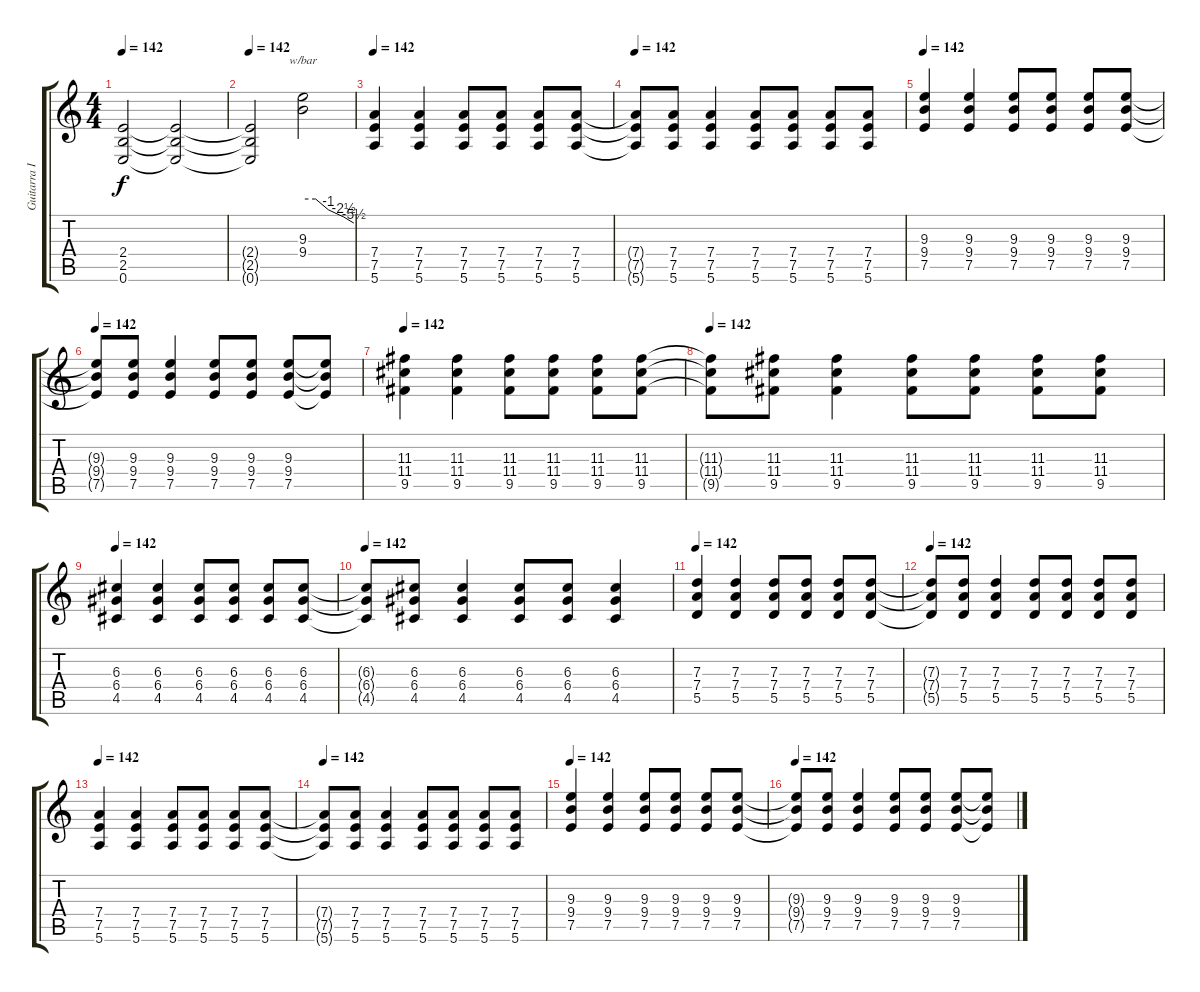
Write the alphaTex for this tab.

\track ("Guitarra I" "Guitarra I") {instrument overdrivenguitar}
\staff {score tabs}
\tuning (E4 B3 G3 D3 A2 E2) {hide}
\ts (4 4)
\tempo 142
\clef g2
\ks c
(2.4 2.5 0.6).2{dy f} (2.4{t} 2.5{t} 0.6{t}).2 |
\tempo 142
(2.4{t} 2.5{t} 0.6{t}).2 (9.3 9.4).2{tbe (custom default 0 0 15 0 30 -4 48 -10 60 -22)} |
\tempo 142
(7.4 7.5 5.6).4 (7.4 7.5 5.6).4 (7.4 7.5 5.6).8 (7.4 7.5 5.6).8 (7.4 7.5 5.6).8 (7.4 7.5 5.6).8 |
\tempo 142
(7.4{t} 7.5{t} 5.6{t}).8 (7.4 7.5 5.6).8 (7.4 7.5 5.6).4 (7.4 7.5 5.6).8 (7.4 7.5 5.6).8 (7.4 7.5 5.6).8 (7.4 7.5 5.6).8 |
\tempo 142
(9.3 9.4 7.5).4 (9.3 9.4 7.5).4 (9.3 9.4 7.5).8 (9.3 9.4 7.5).8 (9.3 9.4 7.5).8 (9.3 9.4 7.5).8 |
\tempo 142
(9.3{t} 9.4{t} 7.5{t}).8 (9.3 9.4 7.5).8 (9.3 9.4 7.5).4 (9.3 9.4 7.5).8 (9.3 9.4 7.5).8 (9.3 9.4 7.5).8 (9.3{t} 9.4{t} 7.5{t}).8 |
\tempo 142
(11.3 11.4 9.5).4 (11.3 11.4 9.5).4 (11.3 11.4 9.5).8 (11.3 11.4 9.5).8 (11.3 11.4 9.5).8 (11.3 11.4 9.5).8 |
\tempo 142
(11.3{t} 11.4{t} 9.5{t}).8 (11.3 11.4 9.5).8 (11.3 11.4 9.5).4 (11.3 11.4 9.5).8 (11.3 11.4 9.5).8 (11.3 11.4 9.5).8 (11.3 11.4 9.5).8 |
\tempo 142
(6.3 6.4 4.5).4 (6.3 6.4 4.5).4 (6.3 6.4 4.5).8 (6.3 6.4 4.5).8 (6.3 6.4 4.5).8 (6.3 6.4 4.5).8 |
\tempo 142
(6.3{t} 6.4{t} 4.5{t}).8 (6.3 6.4 4.5).8 (6.3 6.4 4.5).4 (6.3 6.4 4.5).8 (6.3 6.4 4.5).8 (6.3 6.4 4.5).4 |
\tempo 142
(7.3 7.4 5.5).4 (7.3 7.4 5.5).4 (7.3 7.4 5.5).8 (7.3 7.4 5.5).8 (7.3 7.4 5.5).8 (7.3 7.4 5.5).8 |
\tempo 142
(7.3{t} 7.4{t} 5.5{t}).8 (7.3 7.4 5.5).8 (7.3 7.4 5.5).4 (7.3 7.4 5.5).8 (7.3 7.4 5.5).8 (7.3 7.4 5.5).8 (7.3 7.4 5.5).8 |
\tempo 142
(7.4 7.5 5.6).4 (7.4 7.5 5.6).4 (7.4 7.5 5.6).8 (7.4 7.5 5.6).8 (7.4 7.5 5.6).8 (7.4 7.5 5.6).8 |
\tempo 142
(7.4{t} 7.5{t} 5.6{t}).8 (7.4 7.5 5.6).8 (7.4 7.5 5.6).4 (7.4 7.5 5.6).8 (7.4 7.5 5.6).8 (7.4 7.5 5.6).8 (7.4 7.5 5.6).8 |
\tempo 142
(9.3 9.4 7.5).4 (9.3 9.4 7.5).4 (9.3 9.4 7.5).8 (9.3 9.4 7.5).8 (9.3 9.4 7.5).8 (9.3 9.4 7.5).8 |
\tempo 142
(9.3{t} 9.4{t} 7.5{t}).8 (9.3 9.4 7.5).8 (9.3 9.4 7.5).4 (9.3 9.4 7.5).8 (9.3 9.4 7.5).8 (9.3 9.4 7.5).8 (9.3{t} 9.4{t} 7.5{t}).8
